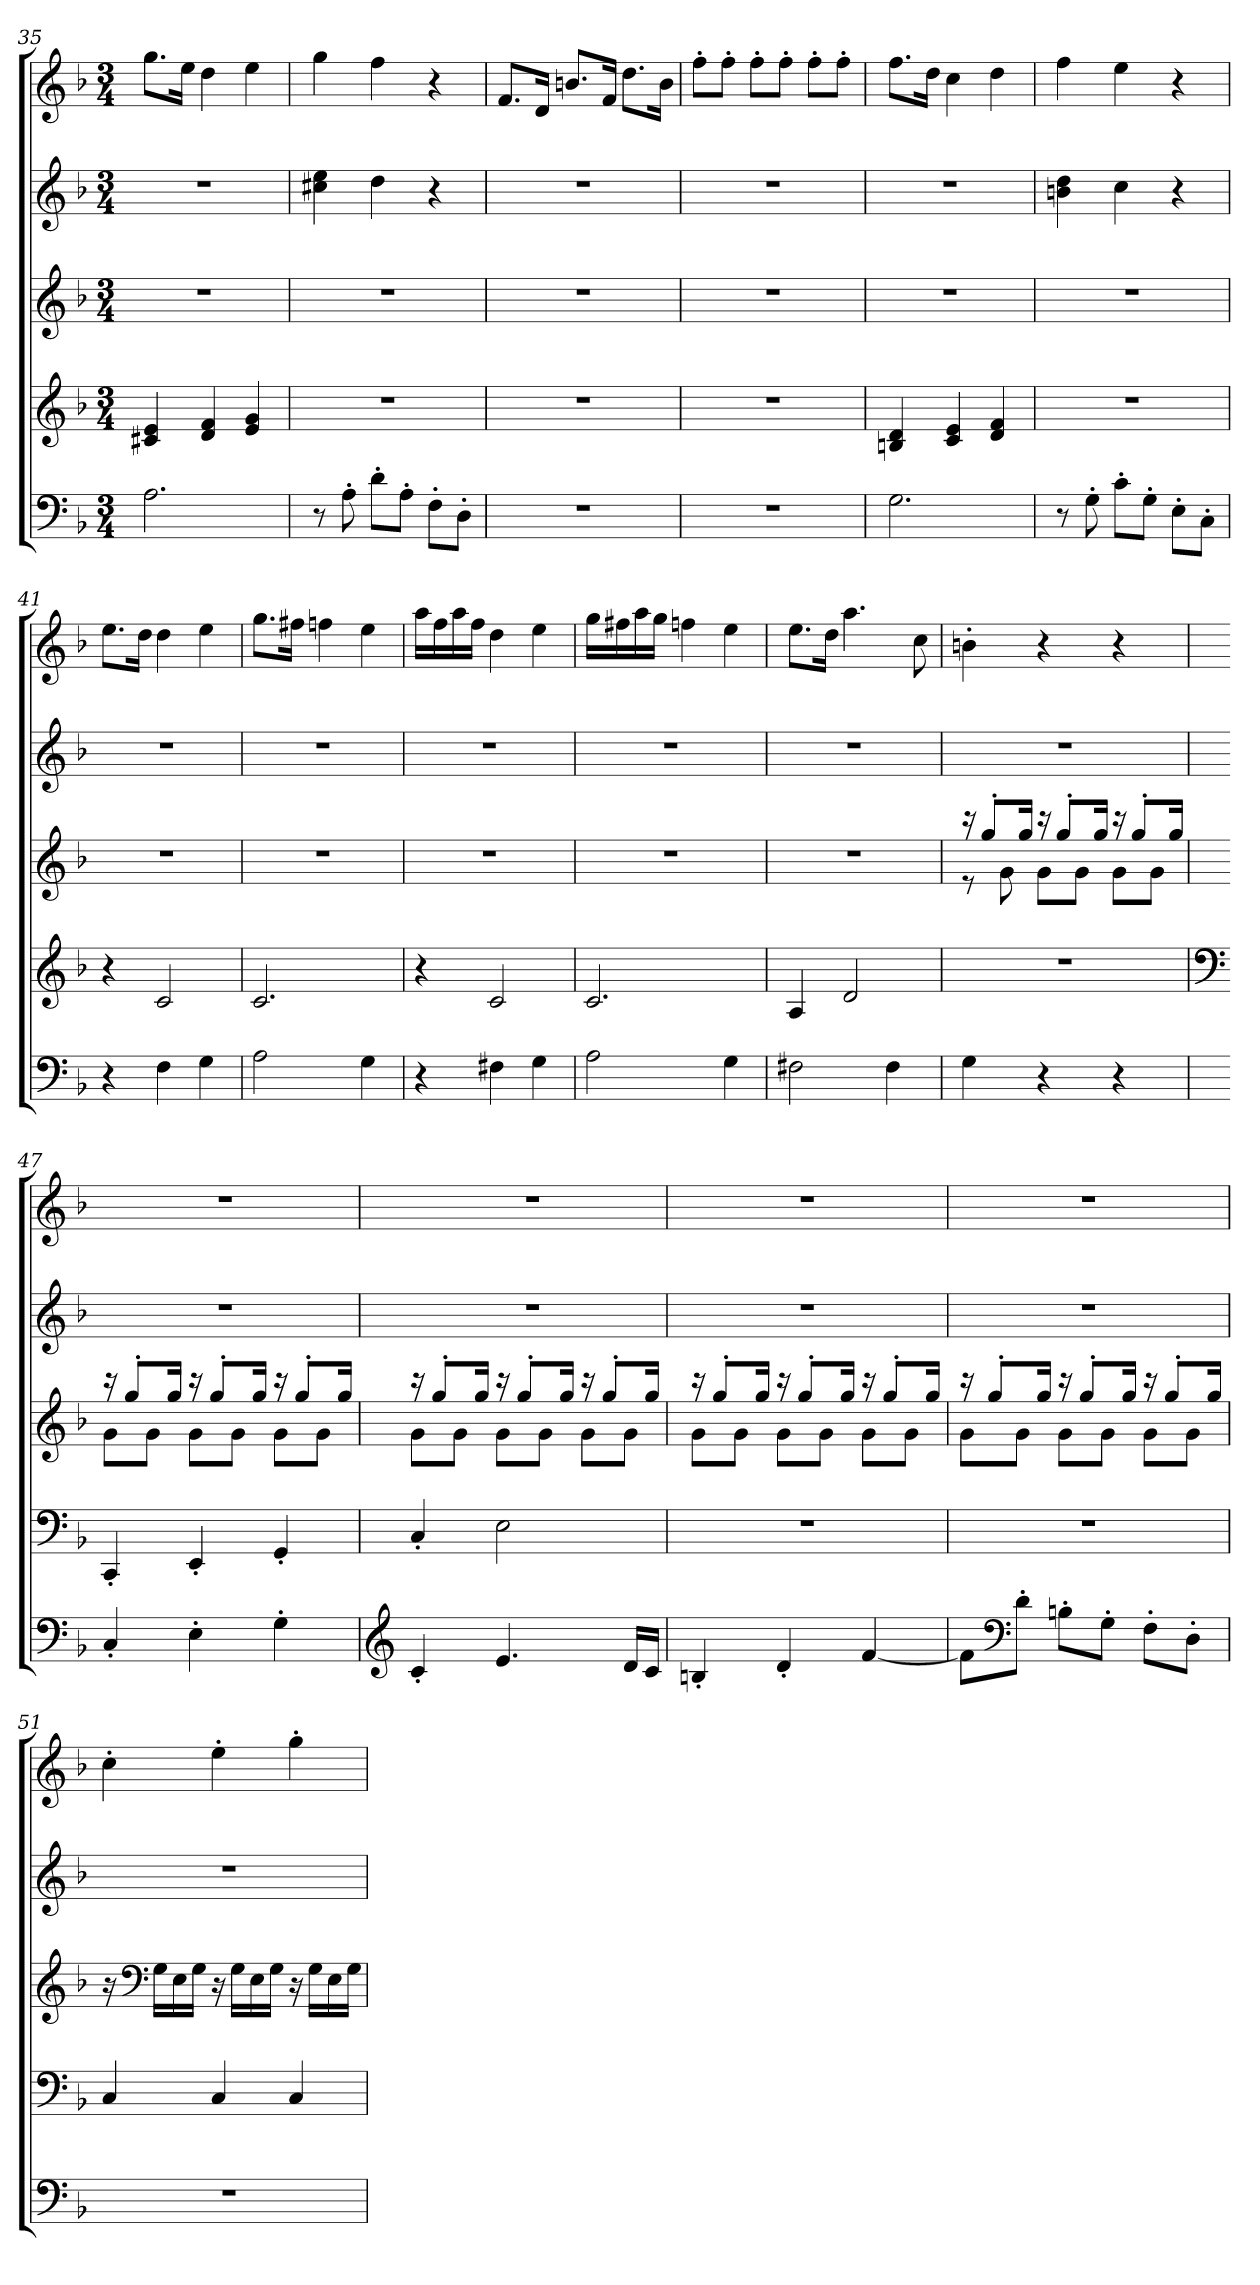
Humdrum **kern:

**kern	**kern	**kern	**kern	**kern
*part5	*part4	*part3	*part2	*part1
*staff5	*staff4	*staff3	*staff2	*staff1
!!LO:PB:g=z
*clefF4	*clefG2	*clefG2	*clefG2	*clefG2
*k[b-]	*k[b-]	*k[b-]	*k[b-]	*k[b-]
*M3/4	*M3/4	*M3/4	*M3/4	*M3/4
*MM140	*MM140	*MM140	*MM140	*MM140
=35	=35	=35	=35	=35
2.A\	4c#X/ 4e/	2.r	2.r	8.gg\L
.	.	.	.	16ee\Jk
.	4d/ 4f/	.	.	4dd\
.	4e/ 4g/	.	.	4ee\
=36	=36	=36	=36	=36
8r	2.r	2.r	4cc#X\ 4ee\	4gg\
8A'\	.	.	.	.
8d'\L	.	.	4dd\	4ff\
8A'\J	.	.	.	.
8F'\L	.	.	4r	4r
8D'\J	.	.	.	.
=37	=37	=37	=37	=37
*	*	*	*	*MM140
2.r	2.r	2.r	2.r	8.f/L
.	.	.	.	16d/Jk
.	.	.	.	8.bn/L
.	.	.	.	16f/Jk
.	.	.	.	8.dd\L
.	.	.	.	16b\Jk
=38	=38	=38	=38	=38
2.r	2.r	2.r	2.r	8ff'\L
.	.	.	.	8ff'\J
.	.	.	.	8ff'\L
.	.	.	.	8ff'\J
.	.	.	.	8ff'\L
.	.	.	.	8ff'\J
=39	=39	=39	=39	=39
*	*	*	*	*MM140
2.G\	4Bn/ 4d/	2.r	2.r	8.ff\L
.	.	.	.	16dd\Jk
.	4c/ 4e/	.	.	4cc\
.	4d/ 4f/	.	.	4dd\
=40	=40	=40	=40	=40
8r	2.r	2.r	4bn\ 4dd\	4ff\
8G'\	.	.	.	.
8c'\L	.	.	4cc\	4ee\
8G'\J	.	.	.	.
8E'\L	.	.	4r	4r
8C'\J	.	.	.	.
!!LO:LB:g=z
=41	=41	=41	=41	=41
*	*	*	*	*MM140
4r	4r	2.r	2.r	8.ee\L
.	.	.	.	16dd\Jk
4F\	2c/	.	.	4dd\
4G\	.	.	.	4ee\
=42	=42	=42	=42	=42
*	*	*	*	*MM140
2A\	2.c/	2.r	2.r	8.gg\L
.	.	.	.	16ff#X\Jk
.	.	.	.	4ffn\
4G\	.	.	.	4ee\
=43	=43	=43	=43	=43
*	*	*	*	*MM140
4r	4r	2.r	2.r	16aa\LL
.	.	.	.	16ff\
.	.	.	.	16aa\
.	.	.	.	16ff\JJ
4F#X\	2c/	.	.	4dd\
4G\	.	.	.	4ee\
=44	=44	=44	=44	=44
*	*	*	*	*MM140
2A\	2.c/	2.r	2.r	16gg\LL
.	.	.	.	16ff#X\
.	.	.	.	16aa\
.	.	.	.	16gg\JJ
.	.	.	.	4ffn\
4G\	.	.	.	4ee\
=45	=45	=45	=45	=45
2F#X\	4A/	2.r	2.r	8.ee\L
.	.	.	.	16dd\Jk
.	2d/	.	.	4.aa\
4F#\	.	.	.	.
.	.	.	.	8cc\
!!LO:PB:g=z
=46	=46	=46	=46	=46
*	*	*	*	*MM141
*	*	*^	*	*
4G\	2.r	16r	8r	2.r	4bn'\
.	.	8gg'/L	.	.	.
.	.	.	8g\	.	.
.	.	16gg/Jk	.	.	.
4r	.	16r	8g\L	.	4r
.	.	8gg'/L	.	.	.
.	.	.	8g\J	.	.
.	.	16gg/Jk	.	.	.
4r	.	16r	8g\L	.	4r
.	.	8gg'/L	.	.	.
.	.	.	8g\J	.	.
.	.	16gg/Jk	.	.	.
=47	=47	=47	=47	=47	=47
*	*clefF4	*	*	*	*
4C'/	4CC'/	16r	8g\L	2.r	2.r
.	.	8gg'/L	.	.	.
.	.	.	8g\J	.	.
.	.	16gg/Jk	.	.	.
4E'\	4EE'/	16r	8g\L	.	.
.	.	8gg'/L	.	.	.
.	.	.	8g\J	.	.
.	.	16gg/Jk	.	.	.
4G'\	4GG'/	16r	8g\L	.	.
.	.	8gg'/L	.	.	.
.	.	.	8g\J	.	.
.	.	16gg/Jk	.	.	.
=48	=48	=48	=48	=48	=48
*clefG2	*	*	*	*	*
4c'/	4C'/	16r	8g\L	2.r	2.r
.	.	8gg'/L	.	.	.
.	.	.	8g\J	.	.
.	.	16gg/Jk	.	.	.
4.e/	2E\	16r	8g\L	.	.
.	.	8gg'/L	.	.	.
.	.	.	8g\J	.	.
.	.	16gg/Jk	.	.	.
.	.	16r	8g\L	.	.
.	.	8gg'/L	.	.	.
16d/LL	.	.	8g\J	.	.
16c/JJ	.	16gg/Jk	.	.	.
!!LO:LB:g=z
=49	=49	=49	=49	=49	=49
4Bn'/	2.r	16r	8g\L	2.r	2.r
.	.	8gg'/L	.	.	.
.	.	.	8g\J	.	.
.	.	16gg/Jk	.	.	.
4d'/	.	16r	8g\L	.	.
.	.	8gg'/L	.	.	.
.	.	.	8g\J	.	.
.	.	16gg/Jk	.	.	.
[4f/	.	16r	8g\L	.	.
.	.	8gg'/L	.	.	.
.	.	.	8g\J	.	.
.	.	16gg/Jk	.	.	.
=50	=50	=50	=50	=50	=50
8f\L]	2.r	16r	8g\L	2.r	2.r
.	.	8gg'/L	.	.	.
*clefF4	*	*	*	*	*
8d'\J	.	.	8g\J	.	.
.	.	16gg/Jk	.	.	.
8Bn'\L	.	16r	8g\L	.	.
.	.	8gg'/L	.	.	.
8G'\J	.	.	8g\J	.	.
.	.	16gg/Jk	.	.	.
8F'\L	.	16r	8g\L	.	.
.	.	8gg'/L	.	.	.
8D'\J	.	.	8g\J	.	.
.	.	16gg/Jk	.	.	.
*	*	*v	*v	*	*
=51	=51	=51	=51	=51
*	*	*	*	*MM141
2.r	4C/	16r	2.r	4cc'\
*	*	*clefF4	*	*
.	.	16G\LL	.	.
.	.	16E\	.	.
.	.	16G\JJ	.	.
.	4C/	16r	.	4ee'\
.	.	16G\LL	.	.
.	.	16E\	.	.
.	.	16G\JJ	.	.
.	4C/	16r	.	4gg'\
.	.	16G\LL	.	.
.	.	16E\	.	.
.	.	16G\JJ	.	.
=	=	=	=	=
*-	*-	*-	*-	*-
